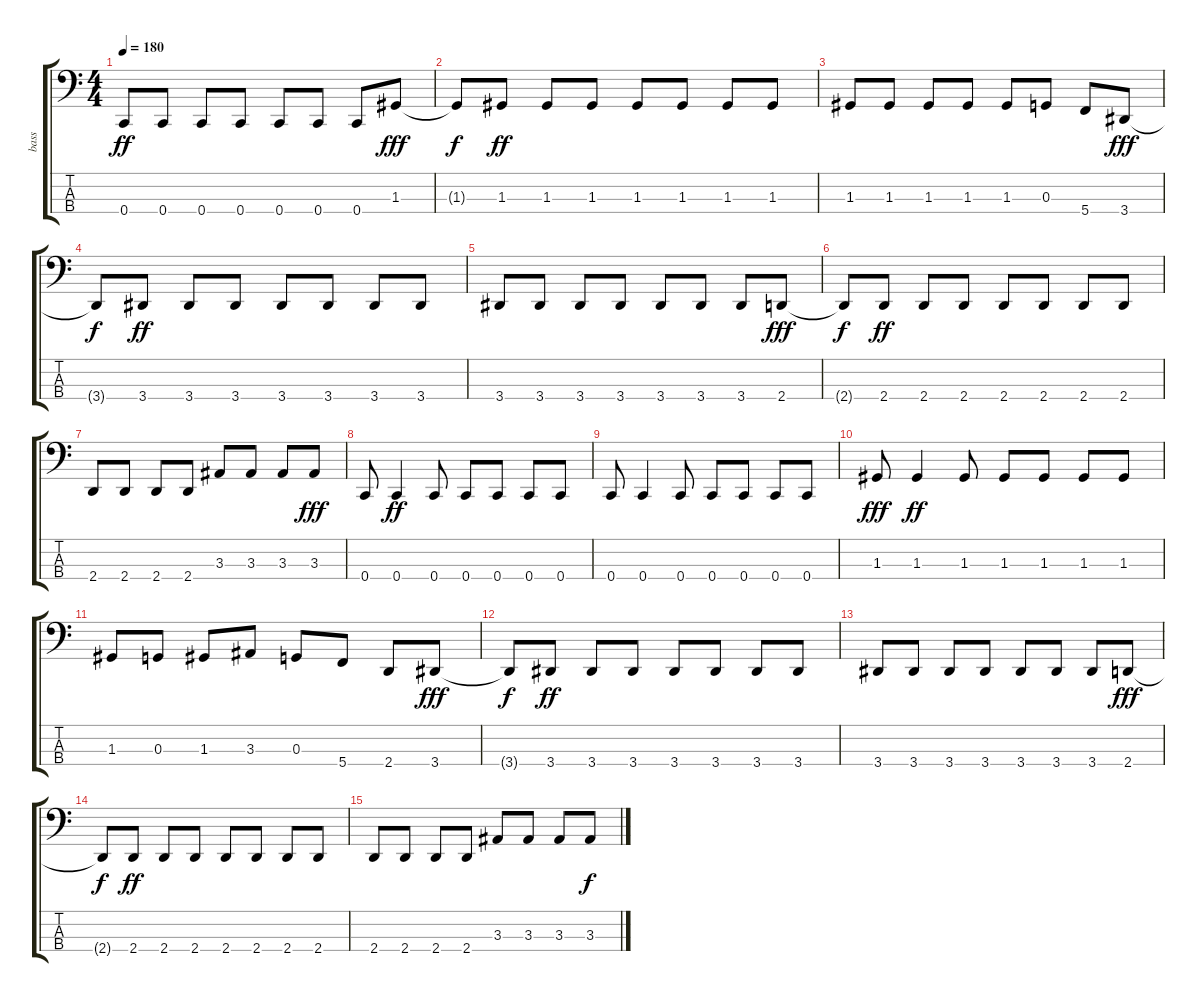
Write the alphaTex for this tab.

\track ("bass" "bass") {instrument electricbasspick}
\staff {score tabs}
\tuning (F2 C2 G1 C1) {hide}
\ts (4 4)
\tempo 180
\clef f4
\ks c
0.4.8{dy ff} 0.4.8 0.4.8 0.4.8 0.4.8 0.4.8 0.4.8 1.3.8{dy fff} |
1.3{t}.8{dy f} 1.3.8{dy ff} 1.3.8 1.3.8 1.3.8 1.3.8 1.3.8 1.3.8 |
1.3.8 1.3.8 1.3.8 1.3.8 1.3.8 0.3.8 5.4.8 3.4.8{dy fff volume 7} |
3.4{t}.8{dy f} 3.4.8{dy ff} 3.4.8 3.4.8 3.4.8 3.4.8 3.4.8 3.4.8 |
3.4.8 3.4.8 3.4.8 3.4.8 3.4.8 3.4.8 3.4.8 2.4.8{dy fff} |
2.4{t}.8{dy f} 2.4.8{dy ff} 2.4.8 2.4.8 2.4.8 2.4.8 2.4.8 2.4.8 |
2.4.8 2.4.8 2.4.8 2.4.8 3.3.8 3.3.8 3.3.8 3.3.8{dy fff volume 0} |
0.4.8 0.4.4{dy ff} 0.4.8 0.4.8 0.4.8 0.4.8 0.4.8 |
0.4.8 0.4.4 0.4.8 0.4.8 0.4.8 0.4.8 0.4.8 |
1.3.8{dy fff} 1.3.4{dy ff} 1.3.8 1.3.8 1.3.8 1.3.8 1.3.8 |
1.3.8 0.3.8 1.3.8 3.3.8 0.3.8 5.4.8 2.4.8 3.4.8{dy fff} |
3.4{t}.8{dy f} 3.4.8{dy ff} 3.4.8 3.4.8 3.4.8 3.4.8 3.4.8 3.4.8 |
3.4.8 3.4.8 3.4.8 3.4.8 3.4.8 3.4.8 3.4.8 2.4.8{dy fff} |
2.4{t}.8{dy f} 2.4.8{dy ff} 2.4.8 2.4.8 2.4.8 2.4.8 2.4.8 2.4.8 |
2.4.8 2.4.8 2.4.8 2.4.8 3.3.8 3.3.8 3.3.8 3.3.8{dy f}
